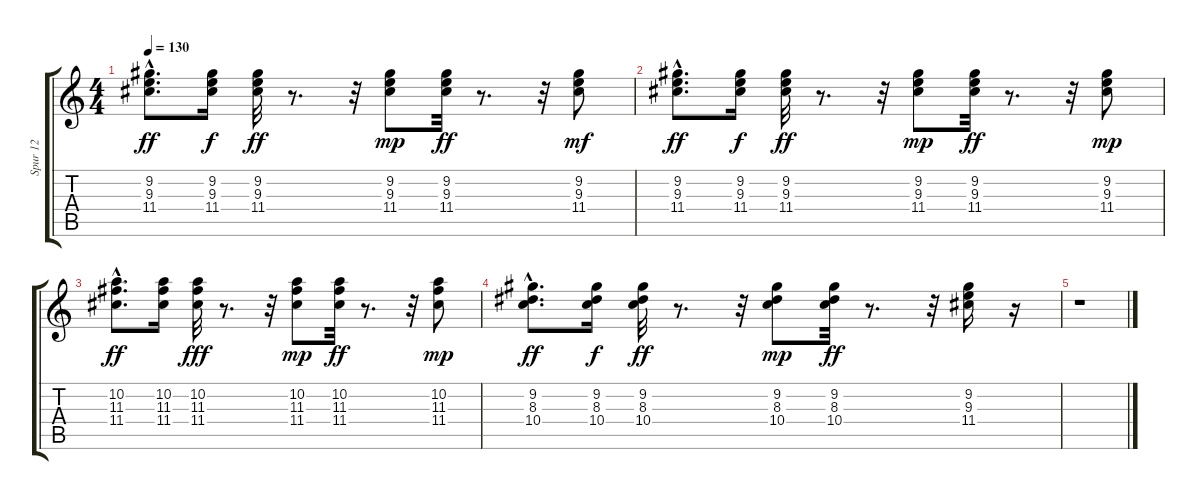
\track ("Spur 12" "Spur 12") {instrument acousticguitarsteel}
\staff {score tabs}
\tuning (E4 B3 G3 D3 A2 E2) {hide}
\ts (4 4)
\tempo 130
\clef g2
\ks c
(9.2{hac} 9.3{hac} 11.4{hac}).8{d dy ff} (9.2 9.3 11.4).16{dy f} (9.2 9.3 11.4).32{dy ff} r.8{d} r.32 (9.2 9.3 11.4).8{dy mp} (9.2 9.3 11.4).32{dy ff} r.8{d} r.32 (9.2 9.3 11.4).8{dy mf} |
(9.2{hac} 9.3{hac} 11.4{hac}).8{d dy ff} (9.2 9.3 11.4).16{dy f} (9.2 9.3 11.4).32{dy ff} r.8{d} r.32 (9.2 9.3 11.4).8{dy mp} (9.2 9.3 11.4).32{dy ff} r.8{d} r.32 (9.2 9.3 11.4).8{dy mp} |
(10.2{hac} 11.3{hac} 11.4{hac}).8{d dy ff} (10.2 11.3 11.4).16 (10.2 11.3 11.4).32{dy fff} r.8{d} r.32 (10.2 11.3 11.4).8{dy mp} (10.2 11.3 11.4).32{dy ff} r.8{d} r.32 (10.2 11.3 11.4).8{dy mp} |
(9.2{hac} 8.3{hac} 10.4{hac}).8{d dy ff} (9.2 8.3 10.4).16{dy f} (9.2 8.3 10.4).32{dy ff} r.8{d} r.32 (9.2 8.3 10.4).8{dy mp} (9.2 8.3 10.4).32{dy ff} r.8{d} r.32 (9.2 9.3 11.4).16 r.16 |
r.1
